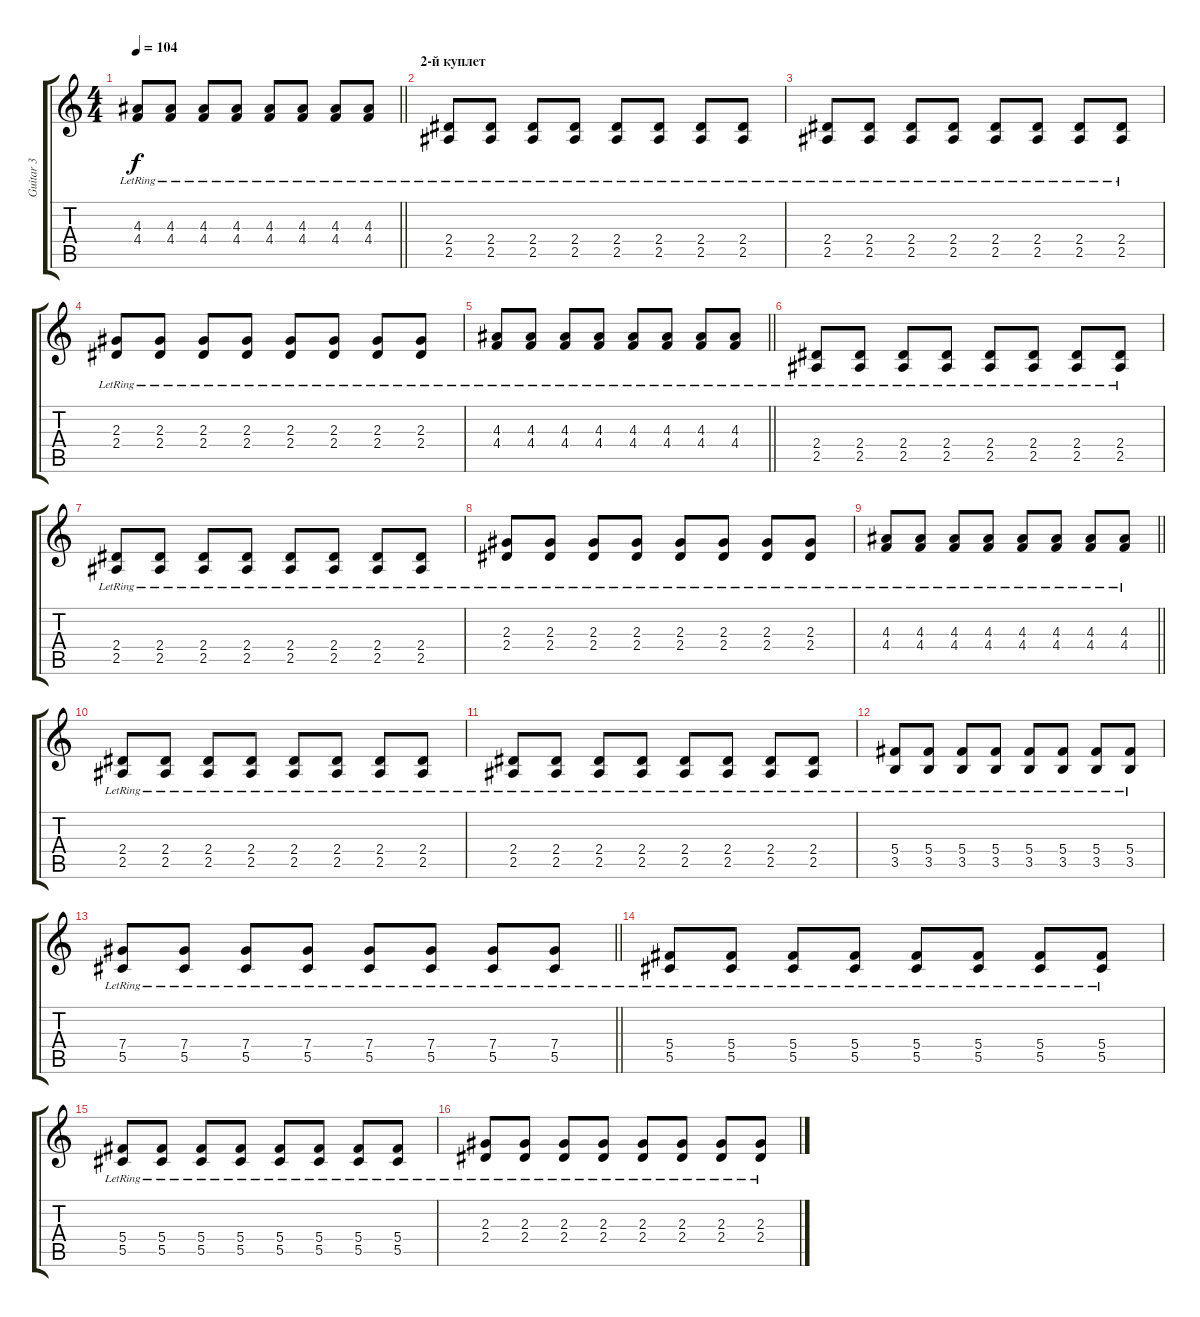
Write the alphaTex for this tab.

\track ("Guitar 3" "Guitar 3") {instrument electricguitarjazz}
\staff {score tabs}
\tuning (Eb4 Bb3 Gb3 Db3 Ab2 Eb2) {hide}
\ts (4 4)
\tempo 104
\clef g2
\barLineRight lightlight
\ks c
(4.3{lr} 4.4{lr}).8{dy f} (4.3{lr} 4.4{lr}).8 (4.3{lr} 4.4{lr}).8 (4.3{lr} 4.4{lr}).8 (4.3{lr} 4.4{lr}).8 (4.3{lr} 4.4{lr}).8 (4.3{lr} 4.4{lr}).8 (4.3{lr} 4.4{lr}).8 |
\section ("" "2-й куплет")
(2.4{lr} 2.5{lr}).8 (2.4{lr} 2.5{lr}).8 (2.4{lr} 2.5{lr}).8 (2.4{lr} 2.5{lr}).8 (2.4{lr} 2.5{lr}).8 (2.4{lr} 2.5{lr}).8 (2.4{lr} 2.5{lr}).8 (2.4{lr} 2.5{lr}).8 |
(2.4{lr} 2.5{lr}).8 (2.4{lr} 2.5{lr}).8 (2.4{lr} 2.5{lr}).8 (2.4{lr} 2.5{lr}).8 (2.4{lr} 2.5{lr}).8 (2.4{lr} 2.5{lr}).8 (2.4{lr} 2.5{lr}).8 (2.4{lr} 2.5{lr}).8 |
(2.3{lr} 2.4{lr}).8 (2.3{lr} 2.4{lr}).8 (2.3{lr} 2.4{lr}).8 (2.3{lr} 2.4{lr}).8 (2.3{lr} 2.4{lr}).8 (2.3{lr} 2.4{lr}).8 (2.3{lr} 2.4{lr}).8 (2.3{lr} 2.4{lr}).8 |
\barLineRight lightlight
(4.3{lr} 4.4{lr}).8 (4.3{lr} 4.4{lr}).8 (4.3{lr} 4.4{lr}).8 (4.3{lr} 4.4{lr}).8 (4.3{lr} 4.4{lr}).8 (4.3{lr} 4.4{lr}).8 (4.3{lr} 4.4{lr}).8 (4.3{lr} 4.4{lr}).8 |
\section ("" "")
(2.4{lr} 2.5{lr}).8 (2.4{lr} 2.5{lr}).8 (2.4{lr} 2.5{lr}).8 (2.4{lr} 2.5{lr}).8 (2.4{lr} 2.5{lr}).8 (2.4{lr} 2.5{lr}).8 (2.4{lr} 2.5{lr}).8 (2.4{lr} 2.5{lr}).8 |
(2.4{lr} 2.5{lr}).8 (2.4{lr} 2.5{lr}).8 (2.4{lr} 2.5{lr}).8 (2.4{lr} 2.5{lr}).8 (2.4{lr} 2.5{lr}).8 (2.4{lr} 2.5{lr}).8 (2.4{lr} 2.5{lr}).8 (2.4{lr} 2.5{lr}).8 |
(2.3{lr} 2.4{lr}).8 (2.3{lr} 2.4{lr}).8 (2.3{lr} 2.4{lr}).8 (2.3{lr} 2.4{lr}).8 (2.3{lr} 2.4{lr}).8 (2.3{lr} 2.4{lr}).8 (2.3{lr} 2.4{lr}).8 (2.3{lr} 2.4{lr}).8 |
\barLineRight lightlight
(4.3{lr} 4.4{lr}).8 (4.3{lr} 4.4{lr}).8 (4.3{lr} 4.4{lr}).8 (4.3{lr} 4.4{lr}).8 (4.3{lr} 4.4{lr}).8 (4.3{lr} 4.4{lr}).8 (4.3{lr} 4.4{lr}).8 (4.3{lr} 4.4{lr}).8 |
\section ("" "")
(2.4{lr} 2.5{lr}).8 (2.4{lr} 2.5{lr}).8 (2.4{lr} 2.5{lr}).8 (2.4{lr} 2.5{lr}).8 (2.4{lr} 2.5{lr}).8 (2.4{lr} 2.5{lr}).8 (2.4{lr} 2.5{lr}).8 (2.4{lr} 2.5{lr}).8 |
(2.4{lr} 2.5{lr}).8 (2.4{lr} 2.5{lr}).8 (2.4{lr} 2.5{lr}).8 (2.4{lr} 2.5{lr}).8 (2.4{lr} 2.5{lr}).8 (2.4{lr} 2.5{lr}).8 (2.4{lr} 2.5{lr}).8 (2.4{lr} 2.5{lr}).8 |
(5.4{lr} 3.5{lr}).8 (5.4{lr} 3.5{lr}).8 (5.4{lr} 3.5{lr}).8 (5.4{lr} 3.5{lr}).8 (5.4{lr} 3.5{lr}).8 (5.4{lr} 3.5{lr}).8 (5.4{lr} 3.5{lr}).8 (5.4{lr} 3.5{lr}).8 |
\barLineRight lightlight
(7.4{lr} 5.5{lr}).8 (7.4{lr} 5.5{lr}).8 (7.4{lr} 5.5{lr}).8 (7.4{lr} 5.5{lr}).8 (7.4{lr} 5.5{lr}).8 (7.4{lr} 5.5{lr}).8 (7.4{lr} 5.5{lr}).8 (7.4{lr} 5.5{lr}).8 |
\section ("" "")
(5.4{lr} 5.5{lr}).8 (5.4{lr} 5.5{lr}).8 (5.4{lr} 5.5{lr}).8 (5.4{lr} 5.5{lr}).8 (5.4{lr} 5.5{lr}).8 (5.4{lr} 5.5{lr}).8 (5.4{lr} 5.5{lr}).8 (5.4{lr} 5.5{lr}).8 |
(5.4{lr} 5.5{lr}).8 (5.4{lr} 5.5{lr}).8 (5.4{lr} 5.5{lr}).8 (5.4{lr} 5.5{lr}).8 (5.4{lr} 5.5{lr}).8 (5.4{lr} 5.5{lr}).8 (5.4{lr} 5.5{lr}).8 (5.4{lr} 5.5{lr}).8 |
(2.3{lr} 2.4{lr}).8 (2.3{lr} 2.4{lr}).8 (2.3{lr} 2.4{lr}).8 (2.3{lr} 2.4{lr}).8 (2.3{lr} 2.4{lr}).8 (2.3{lr} 2.4{lr}).8 (2.3{lr} 2.4{lr}).8 (2.3{lr} 2.4{lr}).8
